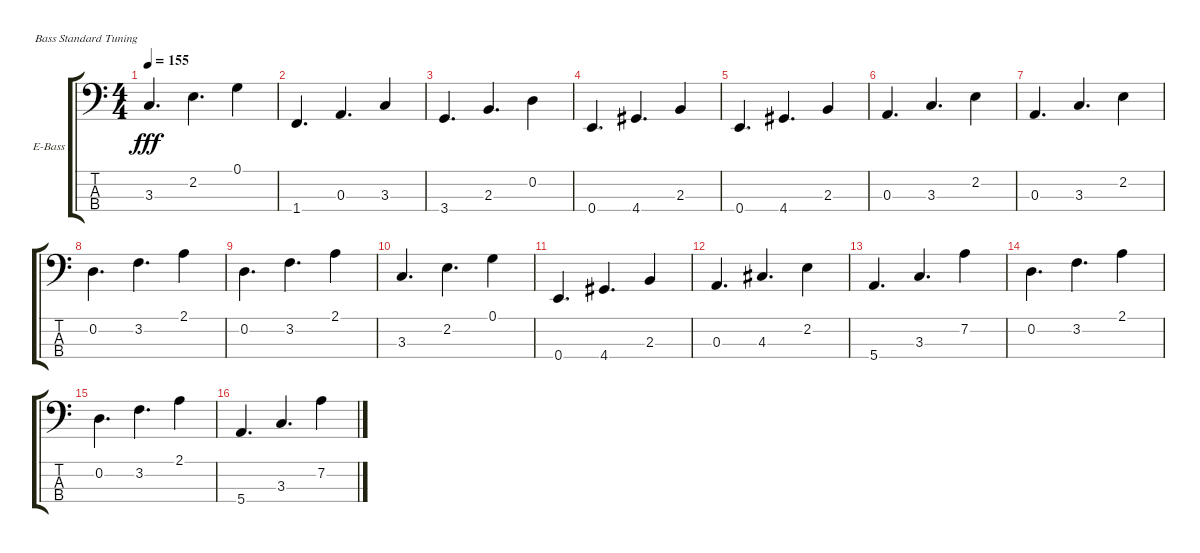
\bracketExtendMode groupsimilarinstruments
\firstSystemTrackNameOrientation horizontal
\otherSystemsTrackNameOrientation horizontal
\track ("А. Андреев" "E-Bass") {instrument electricbasspick}
\staff {score tabs}
\tuning (G2 D2 A1 E1)
\ts (4 4)
\tempo 155
\clef f4
\ks c
3.3.4{d dy fff} 2.2.4{d} 0.1.4 |
1.4.4{d} 0.3.4{d} 3.3.4 |
3.4.4{d} 2.3.4{d} 0.2.4 |
0.4.4{d} 4.4.4{d} 2.3.4 |
0.4.4{d} 4.4.4{d} 2.3.4 |
0.3.4{d} 3.3.4{d} 2.2.4 |
0.3.4{d} 3.3.4{d} 2.2.4 |
0.2.4{d} 3.2.4{d} 2.1.4 |
0.2.4{d} 3.2.4{d} 2.1.4 |
3.3.4{d} 2.2.4{d} 0.1.4 |
0.4.4{d} 4.4.4{d} 2.3.4 |
0.3.4{d} 4.3.4{d} 2.2.4 |
5.4.4{d} 3.3.4{d} 7.2.4 |
0.2.4{d} 3.2.4{d} 2.1.4 |
0.2.4{d} 3.2.4{d} 2.1.4 |
5.4.4{d} 3.3.4{d} 7.2.4
